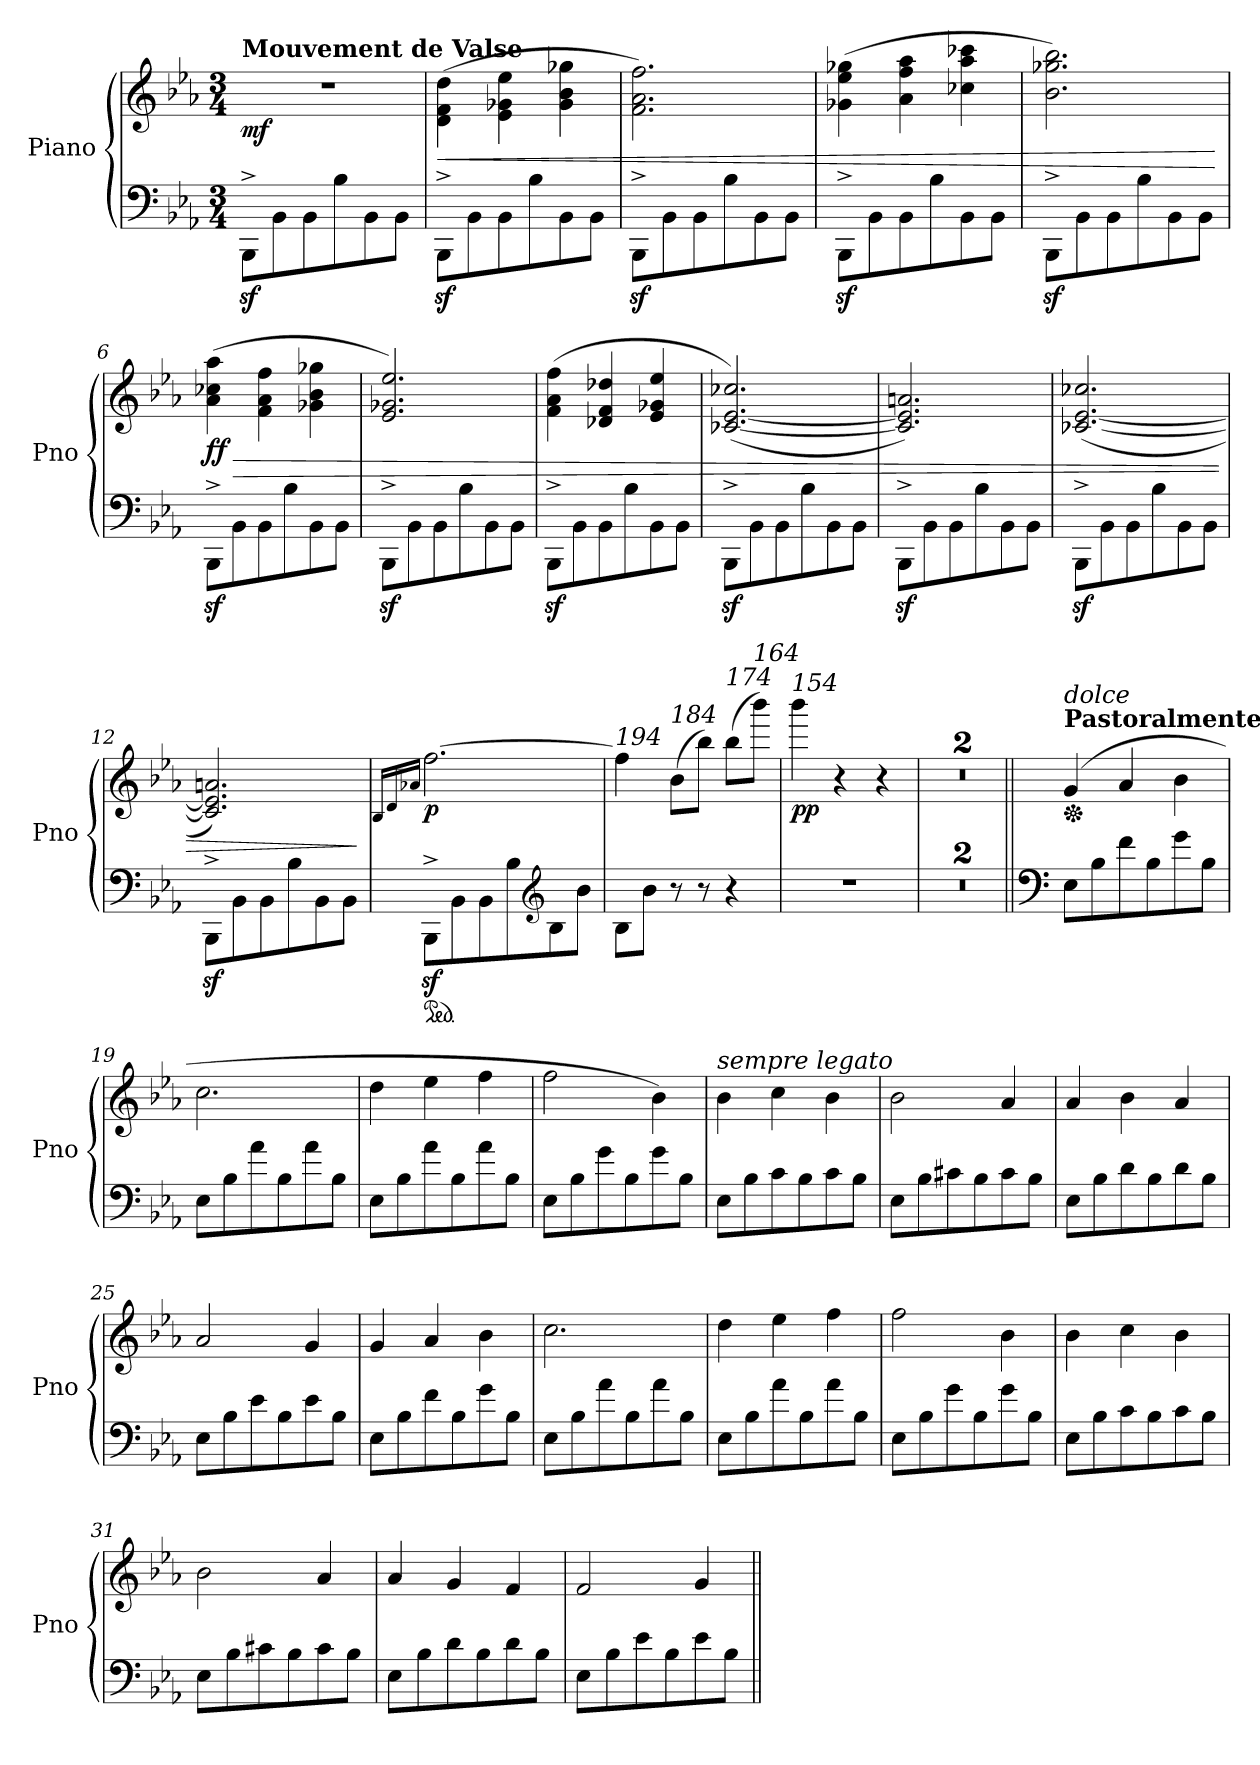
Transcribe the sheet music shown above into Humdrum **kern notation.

**kern	**kern	**dynam
*part1	*part1	*part1
*staff2	*staff1	*staff1/2
*I"Piano	*	*
*I'Pno	*	*
*clefF4	*clefG2	*
*k[b-e-a-]	*k[b-e-a-]	*
*M3/4	*M3/4	*
=1	=1	=1
!	!LO:TX:a:B:t=Mouvement de Valse	!
!	!	!LO:DY:b
8BBB-z<^\L	2.r	mf
8BB-\	.	.
8BB-\	.	.
8B-\	.	.
8BB-\	.	.
8BB-\J	.	.
=2	=2	=2
!	!	!LO:HP:b
8BBB-z<^\L	(4d\ 4f\ 4dd\	<
8BB-\	.	.
8BB-\	4e-\ 4g-X\ 4ee-\	.
8B-\	.	.
8BB-\	4g-\ 4b-\ 4gg-X\	.
8BB-\J	.	.
=3	=3	=3
8BBB-z<^\L	2.f\ 2.a-\ 2.ff\)	.
8BB-\	.	.
8BB-\	.	.
8B-\	.	.
8BB-\	.	.
8BB-\J	.	.
=4	=4	=4
8BBB-z<^\L	(4g-X\ 4ee-\ 4gg-X\	.
8BB-\	.	.
8BB-\	4a-\ 4ff\ 4aa-\	.
8B-\	.	.
8BB-\	4cc-X\ 4aa-\ 4ccc-X\	.
8BB-\J	.	.
=5	=5	=5
8BBB-z<^\L	2.b-\ 2.gg-X\ 2.bb-\)	.
8BB-\	.	.
8BB-\	.	.
8B-\	.	.
8BB-\	.	.
8BB-\J	.	.
.	.	[
!!LO:LB:g=z
=6	=6	=6
!	!	!LO:HP:b
!	!	!LO:DY:n=1:b
8BBB-z<^\L	(4a-\ 4cc-X\ 4aa-\	> ff
8BB-\	.	.
8BB-\	4f\ 4a-\ 4ff\	.
8B-\	.	.
8BB-\	4g-X\ 4b-\ 4gg-X\	.
8BB-\J	.	.
=7	=7	=7
8BBB-z<^\L	2.e-/ 2.g-X/ 2.ee-/)	.
8BB-\	.	.
8BB-\	.	.
8B-\	.	.
8BB-\	.	.
8BB-\J	.	.
=8	=8	=8
8BBB-z<^\L	(4f\ 4a-\ 4ff\	.
8BB-\	.	.
8BB-\	4d-X/ 4f/ 4dd-X/	.
8B-\	.	.
8BB-\	4e-/ 4g-X/ 4ee-/	.
8BB-\J	.	.
=9	=9	=9
8BBB-z<^\L	([2.c-X/ [2.e-/ 2.cc-X/)	.
8BB-\	.	.
8BB-\	.	.
8B-\	.	.
8BB-\	.	.
8BB-\J	.	.
=10	=10	=10
8BBB-z<^\L	2.c-/] 2.e-/] 2.an/)	.
8BB-\	.	.
8BB-\	.	.
8B-\	.	.
8BB-\	.	.
8BB-\J	.	.
=11	=11	=11
8BBB-z<^\L	([2.c-X/ [2.e-/ 2.cc-X/	.
8BB-\	.	.
8BB-\	.	.
8B-\	.	.
8BB-\	.	.
8BB-\J	.	.
=12	=12	=12
8BBB-z<^\L	2.c-/] 2.e-/] 2.an/)	.
8BB-\	.	.
8BB-\	.	.
8B-\	.	.
8BB-\	.	.
8BB-\J	.	.
.	.	]
!!LO:LB:g=z
=13	=13	=13
.	16qB-/LL	.
.	16qd/	.
.	16qa-X/JJ	.
*ped	*	*
!	!	!LO:DY:b
8BBB-z<^\L	[2.ff\	p
8BB-\	.	.
8BB-\	.	.
8B-\	.	.
*clefG2	*	*
8B-\	.	.
8b-\J	.	.
=14	=14	=14
!	!LO:TX:a:i:t=194	!
8B-\L	4ff\]	.
8b-\J	.	.
!	!LO:TX:a:i:t=184	!
8r	(8b-\L	.
8r	8bb-\J)	.
!	!LO:TX:a:i:t=174	!
4r	(8bb-\L	.
!	!LO:TX:a:i:t=164	!
.	8bbb-\J)	.
=15	=15	=15
!	!LO:TX:a:i:t=154	!
!	!	!LO:DY:b
2.r	4bbb-\	pp
.	4r	.
.	4r	.
=16	=16	=16
2.r	2.r	.
=17	=17	=17
2.r	2.r	.
=18||	=18||	=18||
*clefF4	*	*
*	*Xped	*
!	!LO:TX:a:B:t=Pastoralmente	!
!	!LO:TX:a:i:t=dolce	!
8E-\L	(4g/	.
8B-\	.	.
8f\	4a-/	.
8B-\	.	.
8g\	4b-\	.
8B-\J	.	.
=19	=19	=19
8E-\L	2.cc\	.
8B-\	.	.
8a-\	.	.
8B-\	.	.
8a-\	.	.
8B-\J	.	.
=20	=20	=20
8E-\L	4dd\	.
8B-\	.	.
8a-\	4ee-\	.
8B-\	.	.
8a-\	4ff\	.
8B-\J	.	.
!!LO:LB:g=z
=21	=21	=21
8E-\L	2ff\	.
8B-\	.	.
8g\	.	.
8B-\	.	.
8g\	4b-\)	.
8B-\J	.	.
=22	=22	=22
!	!LO:TX:a:i:t=sempre legato	!
8E-\L	4b-\	.
8B-\	.	.
8c\	4cc\	.
8B-\	.	.
8c\	4b-\	.
8B-\J	.	.
=23	=23	=23
8E-\L	2b-\	.
8B-\	.	.
8c#X\	.	.
8B-\	.	.
8c#\	4a-/	.
8B-\J	.	.
=24	=24	=24
8E-\L	4a-/	.
8B-\	.	.
8d\	4b-\	.
8B-\	.	.
8d\	4a-/	.
8B-\J	.	.
=25	=25	=25
8E-\L	2a-/	.
8B-\	.	.
8e-\	.	.
8B-\	.	.
8e-\	4g/	.
8B-\J	.	.
=26	=26	=26
8E-\L	4g/	.
8B-\	.	.
8f\	4a-/	.
8B-\	.	.
8g\	4b-\	.
8B-\J	.	.
=27	=27	=27
8E-\L	2.cc\	.
8B-\	.	.
8a-\	.	.
8B-\	.	.
8a-\	.	.
8B-\J	.	.
!!LO:LB:g=z
=28	=28	=28
8E-\L	4dd\	.
8B-\	.	.
8a-\	4ee-\	.
8B-\	.	.
8a-\	4ff\	.
8B-\J	.	.
=29	=29	=29
8E-\L	2ff\	.
8B-\	.	.
8g\	.	.
8B-\	.	.
8g\	4b-\	.
8B-\J	.	.
=30	=30	=30
8E-\L	4b-\	.
8B-\	.	.
8c\	4cc\	.
8B-\	.	.
8c\	4b-\	.
8B-\J	.	.
=31	=31	=31
8E-\L	2b-\	.
8B-\	.	.
8c#X\	.	.
8B-\	.	.
8c#\	4a-/	.
8B-\J	.	.
=32	=32	=32
8E-\L	4a-/	.
8B-\	.	.
8d\	4g/	.
8B-\	.	.
8d\	4f/	.
8B-\J	.	.
=33	=33	=33
8E-\L	2f/	.
8B-\	.	.
8e-\	.	.
8B-\	.	.
8e-\	4g/	.
8B-\J	.	.
=||	=||	=||
*-	*-	*-
